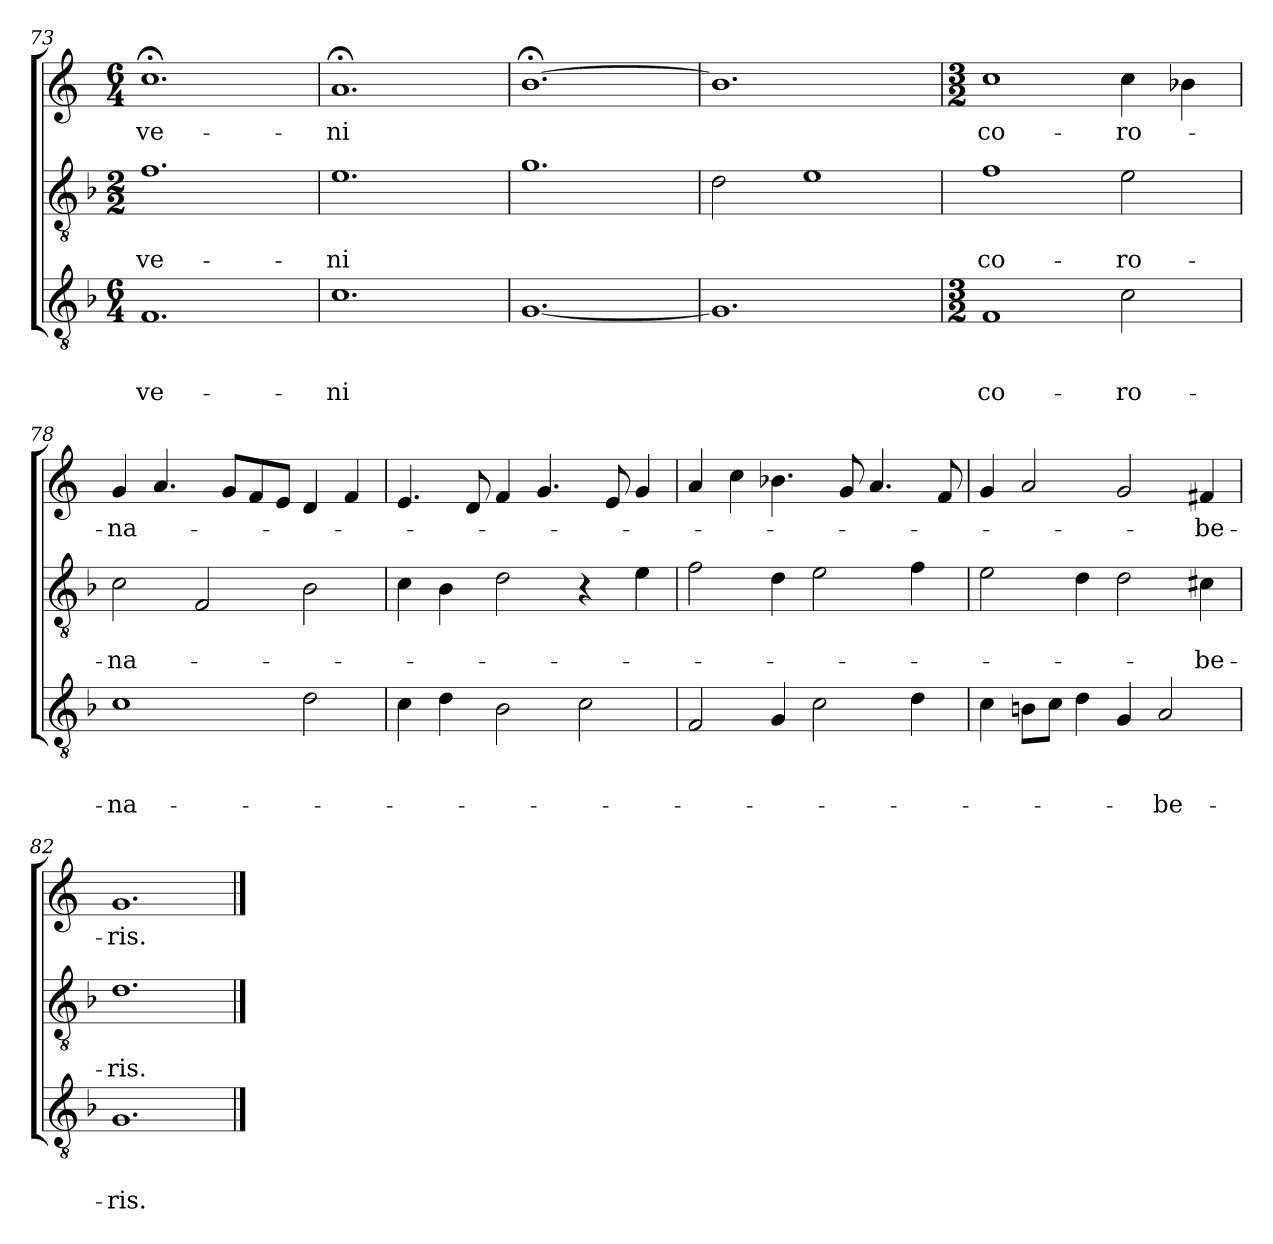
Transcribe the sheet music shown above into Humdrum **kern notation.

**kern	**text	**text	**text	**kern	**text	**text	**kern	**text
*part3	*part3	*part3	*part3	*part2	*part2	*part2	*part1	*part1
*staff3	*staff3	*staff3	*staff3	*staff2	*staff2	*staff2	*staff1	*staff1
*clefGv2	*	*	*	*clefGv2	*	*	*clefG2	*
*k[b-]	*	*	*	*k[b-]	*	*	*k[]	*
*F:	*	*	*	*F:	*	*	*C:	*
*M6/4	*	*	*	*M2/2	*	*	*M6/4	*
=73	=73	=73	=73	=73	=73	=73	=73	=73
!	!	!	!LO:LY:b	!	!	!LO:LY:b	!	!LO:LY:b
1.F	.	.	ve-	1.f	.	ve-	1.cc;<	ve-
=74	=74	=74	=74	=74	=74	=74	=74	=74
!	!	!	!LO:LY:b	!	!	!LO:LY:b	!	!LO:LY:b
1.c	.	.	-ni	1.e	.	-ni	1.a;<	-ni
=75	=75	=75	=75	=75	=75	=75	=75	=75
[1.G	.	.	.	1.g	.	.	[1.b;<	.
=76	=76	=76	=76	=76	=76	=76	=76	=76
1.G]	.	.	.	2d\	.	.	1.b]	.
.	.	.	.	1e	.	.	.	.
!!LO:LB:g=z
=77	=77	=77	=77	=77	=77	=77	=77	=77
*M3/2	*	*	*	*	*	*	*M3/2	*
!	!	!	!LO:LY:b	!	!	!LO:LY:b	!	!LO:LY:b
1F	.	.	co-	1f	.	co-	1cc	co-
!	!	!	!LO:LY:b	!	!	!LO:LY:b	!	!LO:LY:b
2c\	.	.	-ro-	2e\	.	-ro-	4cc\	-ro-
.	.	.	.	.	.	.	4b-\	.
=78	=78	=78	=78	=78	=78	=78	=78	=78
!	!	!	!LO:LY:b	!	!	!LO:LY:b	!	!LO:LY:b
1c	.	.	-na-	2c\	.	-na-	4g/	-na-
.	.	.	.	.	.	.	4.a/	.
.	.	.	.	2F/	.	.	.	.
.	.	.	.	.	.	.	8g/L	.
.	.	.	.	.	.	.	8f/	.
.	.	.	.	.	.	.	8e/J	.
2d\	.	.	.	2B-\	.	.	4d/	.
.	.	.	.	.	.	.	4f/	.
=79	=79	=79	=79	=79	=79	=79	=79	=79
4c\	.	.	.	4c\	.	.	4.e/	.
4d\	.	.	.	4B-\	.	.	.	.
.	.	.	.	.	.	.	8d/	.
2B-\	.	.	.	2d\	.	.	4f/	.
.	.	.	.	.	.	.	4.g/	.
2c\	.	.	.	4r	.	.	.	.
.	.	.	.	.	.	.	8e/	.
.	.	.	.	4e\	.	.	4g/	.
=80	=80	=80	=80	=80	=80	=80	=80	=80
2F/	.	.	.	2f\	.	.	4a/	.
.	.	.	.	.	.	.	4cc\	.
4G/	.	.	.	4d\	.	.	4.b-\	.
2c\	.	.	.	2e\	.	.	.	.
.	.	.	.	.	.	.	8g/	.
.	.	.	.	.	.	.	4.a/	.
4d\	.	.	.	4f\	.	.	.	.
.	.	.	.	.	.	.	8f/	.
=81	=81	=81	=81	=81	=81	=81	=81	=81
4c\	.	.	.	2e\	.	.	4g/	.
8Bn\L	.	.	.	.	.	.	2a/	.
8c\J	.	.	.	.	.	.	.	.
4d\	.	.	.	4d\	.	.	.	.
4G/	.	.	.	2d\	.	.	2g/	.
!	!	!	!LO:LY:b	!	!	!	!	!
2A/	.	.	-be-	.	.	.	.	.
!	!	!	!	!	!	!LO:LY:b	!	!LO:LY:b
.	.	.	.	4c#\	.	-be-	4f#/	-be-
=82	=82	=82	=82	=82	=82	=82	=82	=82
!	!	!	!LO:LY:b	!	!	!LO:LY:b	!	!LO:LY:b
1.G	.	.	-ris.	1.d	.	-ris.	1.g	-ris.
==	==	==	==	==	==	==	==	==
*-	*-	*-	*-	*-	*-	*-	*-	*-
